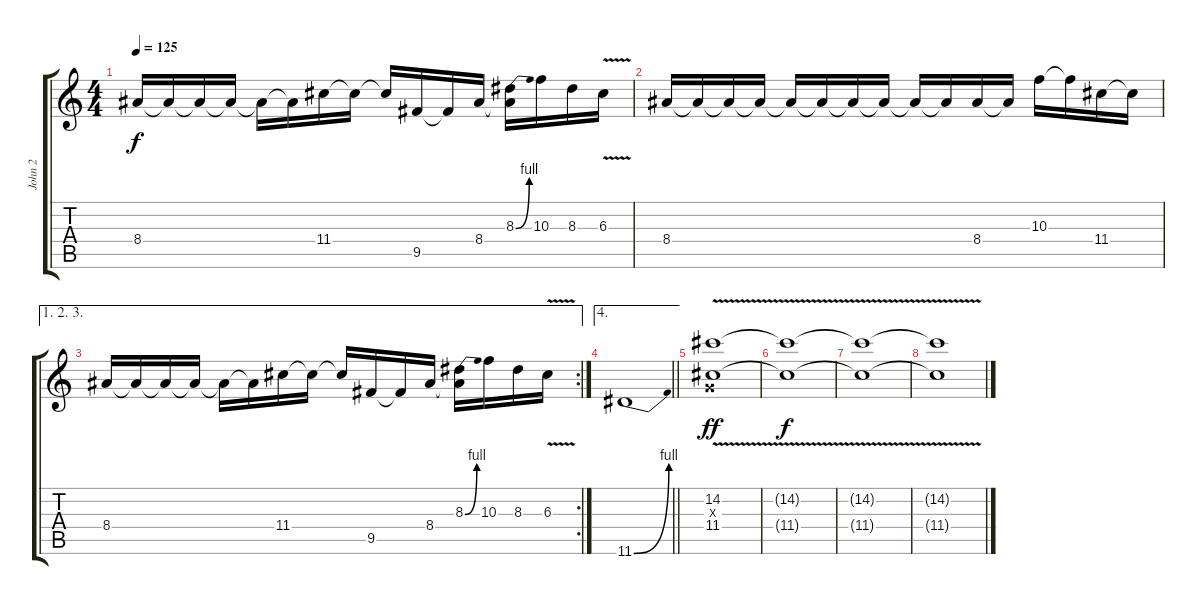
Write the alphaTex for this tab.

\track ("John 2" "John 2") {instrument distortionguitar}
\staff {score tabs}
\tuning (E4 B3 G3 D3 A2 E2) {hide}
\ts (4 4)
\tempo 125
\clef g2
\ks c
8.4.16{dy f} 8.4{t}.16 8.4{t}.16 8.4{t}.16 8.4{t}.16 8.4{t}.16 11.4.16 11.4{t}.16 11.4{t}.16 9.5.16 9.5{t}.16 8.4.16 (8.3{be (bend 0 0 60 4)} 8.4{t}).16 10.3.16 8.3.16 6.3{v}.16 |
8.4.16 8.4{t}.16 8.4{t}.16 8.4{t}.16 8.4{t}.16 8.4{t}.16 8.4{t}.16 8.4{t}.16 8.4{t}.16 8.4{t}.16 8.4.16 8.4{t}.16 10.3.16 10.3{t}.16 11.4.16 11.4{t}.16 |
\ae (1 2 3)
\rc 2
8.4.16 8.4{t}.16 8.4{t}.16 8.4{t}.16 8.4{t}.16 8.4{t}.16 11.4.16 11.4{t}.16 11.4{t}.16 9.5.16 9.5{t}.16 8.4.16 (8.3{be (bend 0 0 60 4)} 8.4{t}).16 10.3.16 8.3.16 6.3{v}.16 |
\ae 4
\barLineRight lightlight
11.6{be (bend 0 0 60 4)}.1 |
(14.2 0.3{x} 11.4{v}).1{dy ff volume 16} |
(14.2{t} 11.4{v t}).1{dy f} |
(14.2{t} 11.4{v t}).1 |
(14.2{t} 11.4{v t}).1
